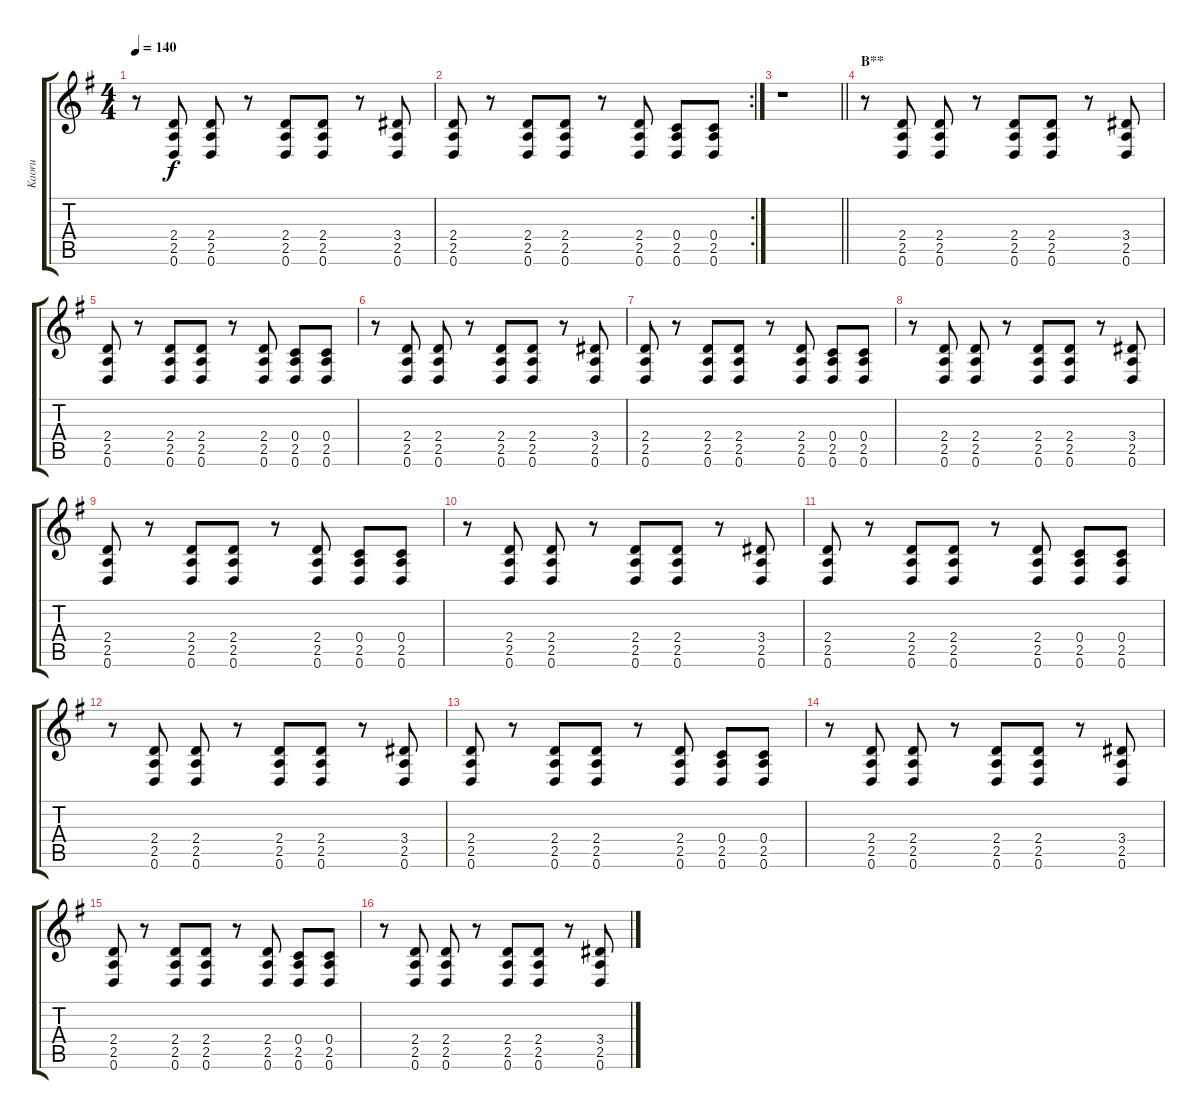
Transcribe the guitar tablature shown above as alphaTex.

\track ("Kaoru" "Kaoru") {instrument overdrivenguitar}
\staff {score tabs}
\tuning (D4 A3 F3 C3 G2 D2) {hide}
\ts (4 4)
\tempo 140
\clef g2
\ks g
r.8{dy f} (2.4 2.5 0.6).8 (2.4 2.5 0.6).8 r.8 (2.4 2.5 0.6).8 (2.4 2.5 0.6).8 r.8 (3.4 2.5 0.6).8 |
\rc 2
(2.4 2.5 0.6).8 r.8 (2.4 2.5 0.6).8 (2.4 2.5 0.6).8 r.8 (2.4 2.5 0.6).8 (0.4 2.5 0.6).8 (0.4 2.5 0.6).8 |
\barLineRight lightlight
r.1 |
\section ("" "B**")
r.8 (2.4 2.5 0.6).8 (2.4 2.5 0.6).8 r.8 (2.4 2.5 0.6).8 (2.4 2.5 0.6).8 r.8 (3.4 2.5 0.6).8 |
(2.4 2.5 0.6).8 r.8 (2.4 2.5 0.6).8 (2.4 2.5 0.6).8 r.8 (2.4 2.5 0.6).8 (0.4 2.5 0.6).8 (0.4 2.5 0.6).8 |
r.8 (2.4 2.5 0.6).8 (2.4 2.5 0.6).8 r.8 (2.4 2.5 0.6).8 (2.4 2.5 0.6).8 r.8 (3.4 2.5 0.6).8 |
(2.4 2.5 0.6).8 r.8 (2.4 2.5 0.6).8 (2.4 2.5 0.6).8 r.8 (2.4 2.5 0.6).8 (0.4 2.5 0.6).8 (0.4 2.5 0.6).8 |
r.8 (2.4 2.5 0.6).8 (2.4 2.5 0.6).8 r.8 (2.4 2.5 0.6).8 (2.4 2.5 0.6).8 r.8 (3.4 2.5 0.6).8 |
(2.4 2.5 0.6).8 r.8 (2.4 2.5 0.6).8 (2.4 2.5 0.6).8 r.8 (2.4 2.5 0.6).8 (0.4 2.5 0.6).8 (0.4 2.5 0.6).8 |
r.8 (2.4 2.5 0.6).8 (2.4 2.5 0.6).8 r.8 (2.4 2.5 0.6).8 (2.4 2.5 0.6).8 r.8 (3.4 2.5 0.6).8 |
(2.4 2.5 0.6).8 r.8 (2.4 2.5 0.6).8 (2.4 2.5 0.6).8 r.8 (2.4 2.5 0.6).8 (0.4 2.5 0.6).8 (0.4 2.5 0.6).8 |
r.8 (2.4 2.5 0.6).8{volume 13} (2.4 2.5 0.6).8 r.8 (2.4 2.5 0.6).8 (2.4 2.5 0.6).8 r.8 (3.4 2.5 0.6).8 |
(2.4 2.5 0.6).8 r.8 (2.4 2.5 0.6).8 (2.4 2.5 0.6).8 r.8 (2.4 2.5 0.6).8 (0.4 2.5 0.6).8 (0.4 2.5 0.6).8 |
r.8 (2.4 2.5 0.6).8 (2.4 2.5 0.6).8 r.8 (2.4 2.5 0.6).8 (2.4 2.5 0.6).8 r.8 (3.4 2.5 0.6).8 |
(2.4 2.5 0.6).8 r.8 (2.4 2.5 0.6).8 (2.4 2.5 0.6).8 r.8 (2.4 2.5 0.6).8 (0.4 2.5 0.6).8 (0.4 2.5 0.6).8 |
r.8 (2.4 2.5 0.6).8 (2.4 2.5 0.6).8 r.8 (2.4 2.5 0.6).8 (2.4 2.5 0.6).8 r.8 (3.4 2.5 0.6).8
